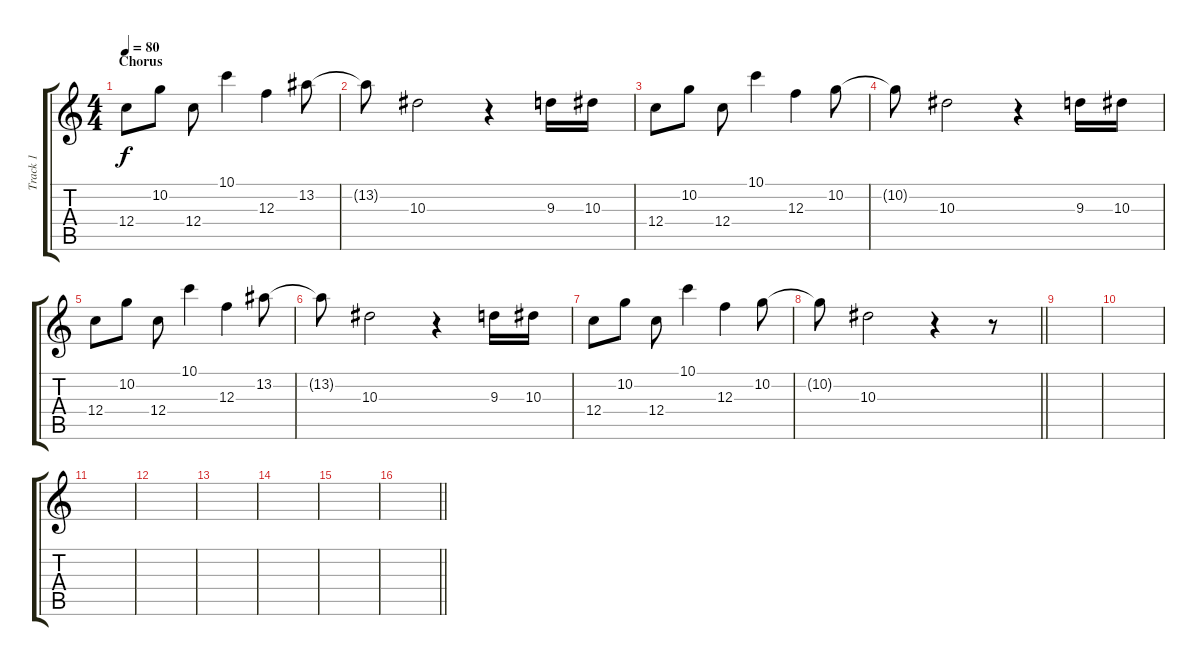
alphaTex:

\track ("Track 1" "Track 1") {instrument electricguitarjazz}
\staff {score tabs}
\tuning (D4 A3 F3 C3 G2 C2) {hide}
\ts (4 4)
\section ("" "Chorus")
\tempo 80
\clef g2
\ks c
12.4.8{dy f} 10.2.8 12.4.8 10.1.4 12.3.4 13.2.8 |
13.2{t}.8 10.3.2 r.4 9.3.16 10.3.16 |
12.4.8 10.2.8 12.4.8 10.1.4 12.3.4 10.2.8 |
10.2{t}.8 10.3.2 r.4 9.3.16 10.3.16 |
12.4.8 10.2.8 12.4.8 10.1.4 12.3.4 13.2.8 |
13.2{t}.8 10.3.2 r.4 9.3.16 10.3.16 |
12.4.8 10.2.8 12.4.8 10.1.4 12.3.4 10.2.8 |
\barLineRight lightlight
10.2{t}.8 10.3.2 r.4 r.8 |
\section ("" "")
|
|
|
|
|
|
|
\barLineRight lightlight
